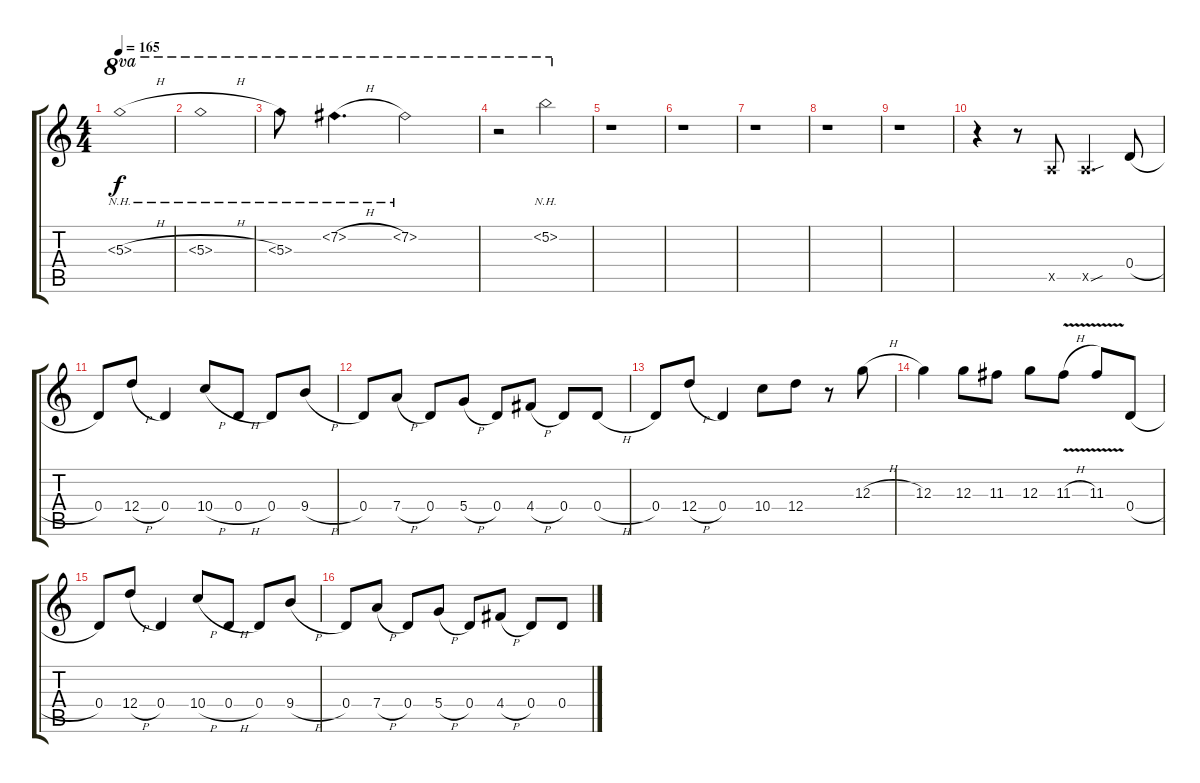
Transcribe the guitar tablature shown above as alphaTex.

\track "" {instrument overdrivenguitar}
\staff {score tabs}
\tuning (E4 B3 G3 D3 A2 D2) {hide}
\ts (4 4)
\tempo 165
\clef g2
\ks c
5.3{nh h}.1{ot 8va dy f} |
5.3{nh h}.1{ot 8va} |
5.3{nh}.8{ot 8va} 7.2{nh h}.4{d ot 8va} 7.2{nh}.2{ot 8va} |
r.2{ot 8va} 5.2{nh}.2{ot 8va} |
r.1 |
r.1 |
r.1 |
r.1 |
r.1 |
r.4 r.8 0.5{x}.8 0.5{sou x}.4{d} 0.4{h}.8 |
0.4.8 12.4{h}.8 0.4.4 10.4{h}.8 0.4{h}.8 0.4.8 9.4{h}.8 |
0.4.8 7.4{h}.8 0.4.8 5.4{h}.8 0.4.8 4.4{h}.8 0.4.8 0.4{h}.8 |
0.4.8 12.4{h}.8 0.4.4 10.4.8 12.4.8 r.8 12.3{h}.8 |
12.3.4 12.3.8 11.3.8 12.3.8 11.3{v h}.8 11.3{v}.8 0.4{h}.8 |
0.4.8 12.4{h}.8 0.4.4 10.4{h}.8 0.4{h}.8 0.4.8 9.4{h}.8 |
0.4.8 7.4{h}.8 0.4.8 5.4{h}.8 0.4.8 4.4{h}.8 0.4.8 0.4{h}.8
